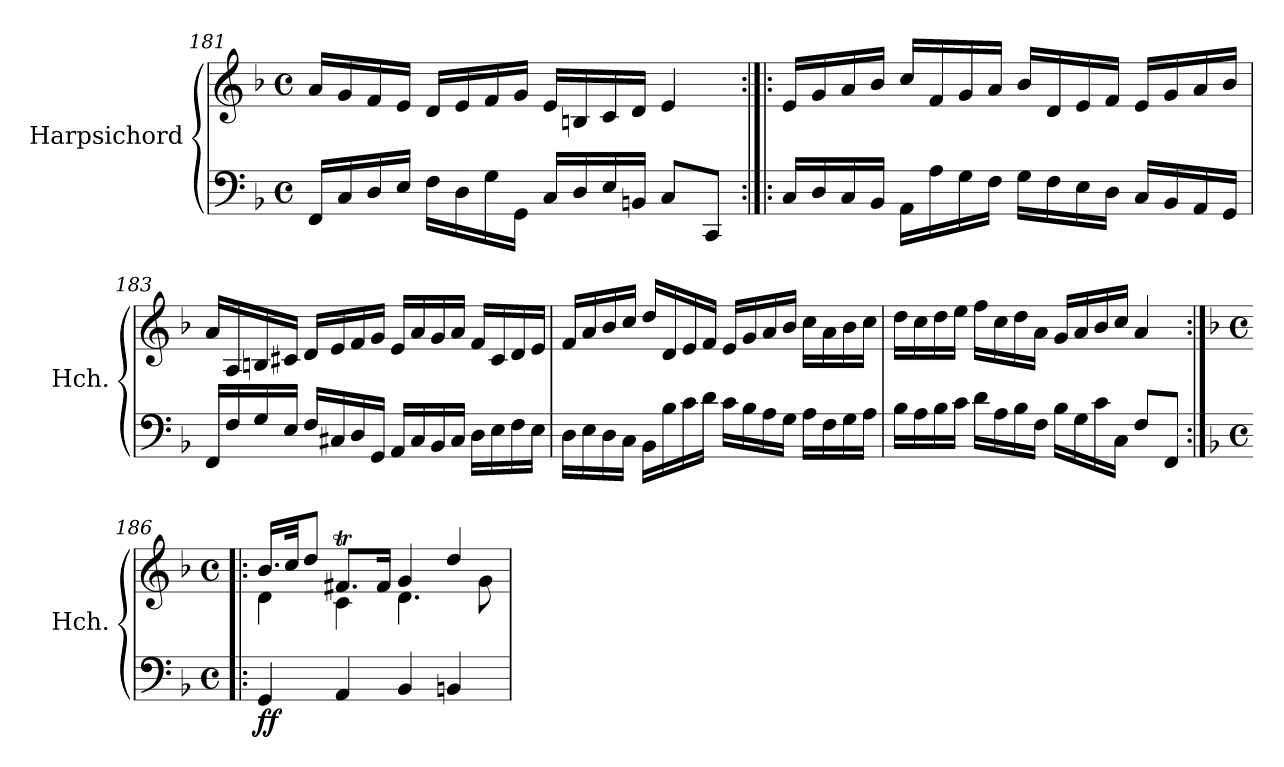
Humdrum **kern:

**kern	**kern	**dynam
*part1	*part1	*part1
*staff2	*staff1	*staff1/2
*I"Harpsichord	*	*
*I'Hch.	*	*
!!LO:LB:g=z
*clefF4	*clefG2	*
*k[b-]	*k[b-]	*
*M4/4	*M4/4	*
*met(c)	*met(c)	*
=181	=181	=181
16FF/LL	16a/LL	.
16C/	16g/	.
16D/	16f/	.
16E/JJ	16e/JJ	.
16F\LL	16d/LL	.
16D\	16e/	.
16G\	16f/	.
16GG\JJ	16g/JJ	.
16C/LL	16e/LL	.
16D/	16Bn/	.
16E/	16c/	.
16BBn/JJ	16d/JJ	.
8C/L	4e/	.
8CC/J	.	.
=182:|!|:	=182:|!|:	=182:|!|:
16C/LL	16e/LL	.
16D/	16g/	.
16C/	16a/	.
16BB-/JJ	16b-/JJ	.
16AA\LL	16cc/LL	.
16A\	16f/	.
16G\	16g/	.
16F\JJ	16a/JJ	.
16G\LL	16b-/LL	.
16F\	16d/	.
16E\	16e/	.
16D\JJ	16f/JJ	.
16C/LL	16e/LL	.
16BB-/	16g/	.
16AA/	16a/	.
16GG/JJ	16b-/JJ	.
=183	=183	=183
16FF/LL	16a/LL	.
16F/	16A/	.
16G/	16Bn/	.
16E/JJ	16c#X/JJ	.
16F/LL	16d/LL	.
16C#X/	16e/	.
16D/	16f/	.
16GG/JJ	16g/JJ	.
16AA/LL	16e/LL	.
16C#/	16a/	.
16BB-/	16g/	.
16C#/JJ	16a/JJ	.
16D\LL	16f/LL	.
16E\	16c#/	.
16F\	16d/	.
16E\JJ	16e/JJ	.
!!LO:LB:g=z
=184	=184	=184
16D\LL	16f/LL	.
16E\	16a/	.
16D\	16b-/	.
16C\JJ	16cc/JJ	.
16BB-\LL	16dd/LL	.
16B-\	16d/	.
16c\	16e/	.
16d\JJ	16f/JJ	.
16c\LL	16e/LL	.
16B-\	16g/	.
16A\	16a/	.
16G\JJ	16b-/JJ	.
16A\LL	16cc\LL	.
16F\	16a\	.
16G\	16b-\	.
16A\JJ	16cc\JJ	.
=185	=185	=185
16B-\LL	16dd\LL	.
16A\	16cc\	.
16B-\	16dd\	.
16c\JJ	16ee\JJ	.
16d\LL	16ff\LL	.
16A\	16cc\	.
16B-\	16dd\	.
16F\JJ	16a\JJ	.
16B-\LL	16g/LL	.
16G\	16a/	.
16c\	16b-/	.
16C\JJ	16cc/JJ	.
8F/L	4a/	.
8FF/J	.	.
!!LO:PB:g=z
=186:|!|:	=186:|!|:	=186:|!|:
*k[b-]	*k[b-]	*
*M4/4	*M4/4	*
*met(c)	*met(c)	*
*	*MM32	*
*	*^	*
!	!	!	!LO:DY:b=2
!	!	!	!LO:DY:n=1:b
4GG/	16.b-/LL	4d\	f f
.	32cc/JK	.	.
.	8dd/J	.	.
4AA/	8.f#Xt/L	4c\	.
.	16f#/Jk	.	.
4BB-/	4g/	4.d\	.
4BBn/	4dd/	.	.
.	.	8g\	.
*	*v	*v	*
=	=	=
*-	*-	*-
